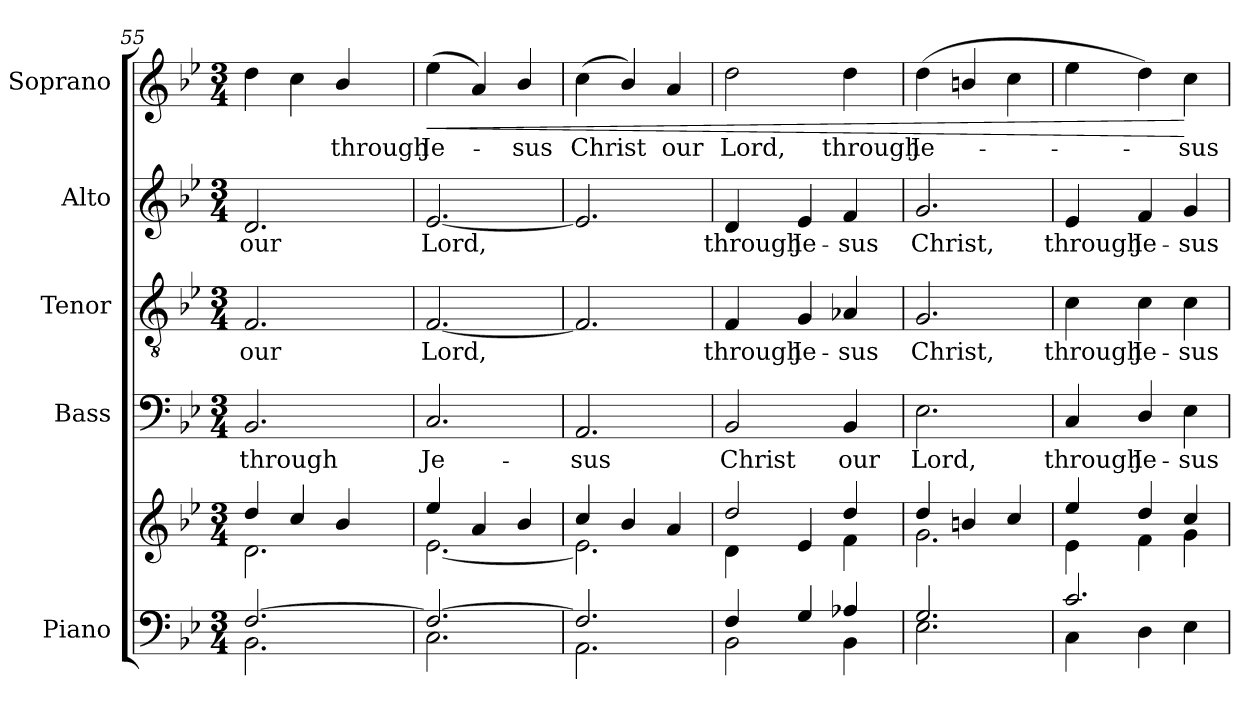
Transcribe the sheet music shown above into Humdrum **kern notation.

**kern	**kern	**kern	**text	**kern	**text	**kern	**text	**kern	**text	**dynam
*part5	*part5	*part4	*part4	*part3	*part3	*part2	*part2	*part1	*part1	*part1
*staff6	*staff5	*staff4	*staff4	*staff3	*staff3	*staff2	*staff2	*staff1	*staff1	*staff1
*I"Piano	*	*I"Bass	*	*I"Tenor	*	*I"Alto	*	*I"Soprano	*	*
*I'Pno.	*	*I'B.	*	*I'T.	*	*I'A.	*	*I'S.	*	*
*clefF4	*clefG2	*clefF4	*	*clefGv2	*	*clefG2	*	*clefG2	*	*
*	*	*	*	*ITrd7c12	*	*	*	*	*	*
*k[b-e-]	*k[b-e-]	*k[b-e-]	*	*k[b-e-]	*	*k[b-e-]	*	*k[b-e-]	*	*
*B-:	*B-:	*B-:	*	*B-:	*	*B-:	*	*B-:	*	*
*M3/4	*M3/4	*M3/4	*	*M3/4	*	*M3/4	*	*M3/4	*	*
=55	=55	=55	=55	=55	=55	=55	=55	=55	=55	=55
*^	*^	*	*	*	*	*	*	*	*	*
!	!	!	!	!	!LO:LY:b:color=#000000	!	!	!	!	!	!	!
!	!	!	!	!	!	!	!LO:LY:b:color=#000000	!	!	!	!	!
!	!	!	!	!	!	!	!	!	!LO:LY:b:color=#000000	!	!	!
[2.Fi/	2.BB-i\	4ddi/	2.di\	2.BB-i/	through	2.FFi/	our	2.di/	our	4ddi\	.	.
.	.	4cci/	.	.	.	.	.	.	.	4cci\	.	.
!	!	!	!	!	!	!	!	!	!	!	!LO:LY:b:color=#000000	!
.	.	4b-i/	.	.	.	.	.	.	.	4b-i/	through	.
!!LO:PB:g=z
=56	=56	=56	=56	=56	=56	=56	=56	=56	=56	=56	=56	=56
!	!	!	!	!	!LO:LY:b:color=#000000	!	!	!	!	!	!	!
!	!	!	!	!	!	!	!LO:LY:b:color=#000000	!	!	!	!	!
!	!	!	!	!	!	!	!	!	!LO:LY:b:color=#000000	!	!	!
!	!	!	!	!	!	!	!	!	!	!	!LO:LY:b:color=#000000	!LO:HP:b
2.Fi/_	2.Ci\	4ee-i/	[2.e-i\	2.Ci/	Je-	[2.FFi/	Lord,	[2.e-i/	Lord,	(4ee-i\	Je-	<
.	.	4ai/	.	.	.	.	.	.	.	4ai/)	.	.
!	!	!	!	!	!	!	!	!	!	!	!LO:LY:b:color=#000000	!
.	.	4b-i/	.	.	.	.	.	.	.	4b-i/	-sus	.
=57	=57	=57	=57	=57	=57	=57	=57	=57	=57	=57	=57	=57
!	!	!	!	!	!LO:LY:b:color=#000000	!	!	!	!	!	!	!
!	!	!	!	!	!	!	!	!	!	!	!LO:LY:b:color=#000000	!
2.Fi/]	2.AAi\	4cci/	2.e-i\]	2.AAi/	-sus	2.FFi/]	.	2.e-i/]	.	(4cci\	Christ	.
.	.	4b-i/	.	.	.	.	.	.	.	4b-i/)	.	.
!	!	!	!	!	!	!	!	!	!	!	!LO:LY:b:color=#000000	!
.	.	4ai/	.	.	.	.	.	.	.	4ai/	our	.
=58	=58	=58	=58	=58	=58	=58	=58	=58	=58	=58	=58	=58
!	!	!	!	!	!LO:LY:b:color=#000000	!	!	!	!	!	!	!
!	!	!	!	!	!	!	!LO:LY:b:color=#000000	!	!	!	!	!
!	!	!	!	!	!	!	!	!	!LO:LY:b:color=#000000	!	!	!
!	!	!	!	!	!	!	!	!	!	!	!LO:LY:b:color=#000000	!
4Fi/	2BB-i\	2ddi/	4di\	2BB-i/	Christ	4FFi/	through	4di/	through	2ddi\	Lord,	.
!	!	!	!	!	!	!	!LO:LY:b:color=#000000	!	!	!	!	!
!	!	!	!	!	!	!	!	!	!LO:LY:b:color=#000000	!	!	!
4Gi/	.	.	4e-i/	.	.	4GGi/	Je-	4e-i/	Je-	.	.	.
!	!	!	!	!	!LO:LY:b:color=#000000	!	!	!	!	!	!	!
!	!	!	!	!	!	!	!LO:LY:b:color=#000000	!	!	!	!	!
!	!	!	!	!	!	!	!	!	!LO:LY:b:color=#000000	!	!	!
!	!	!	!	!	!	!	!	!	!	!	!LO:LY:b:color=#000000	!
4A-Xi/	4BB-i\	4ddi/	4fi\	4BB-i/	our	4AA-Xi/	-sus	4fi/	-sus	4ddi\	through	.
=59	=59	=59	=59	=59	=59	=59	=59	=59	=59	=59	=59	=59
!	!	!	!	!	!LO:LY:b:color=#000000	!	!	!	!	!	!	!
!	!	!	!	!	!	!	!LO:LY:b:color=#000000	!	!	!	!	!
!	!	!	!	!	!	!	!	!	!LO:LY:b:color=#000000	!	!	!
!	!	!	!	!	!	!	!	!	!	!	!LO:LY:b:color=#000000	!
2.Gi/	2.E-i\	4ddi/	2.gi\	2.E-i\	Lord,	2.GGi/	Christ,	2.gi/	Christ,	(4ddi\	Je-	.
.	.	4bni/	.	.	.	.	.	.	.	4bni/	.	.
.	.	4cci/	.	.	.	.	.	.	.	4cci\	.	.
=60	=60	=60	=60	=60	=60	=60	=60	=60	=60	=60	=60	=60
!	!	!	!	!	!LO:LY:b:color=#000000	!	!	!	!	!	!	!
!	!	!	!	!	!	!	!LO:LY:b:color=#000000	!	!	!	!	!
!	!	!	!	!	!	!	!	!	!LO:LY:b:color=#000000	!	!	!
2.ci/	4Ci\	4ee-i/	4e-i\	4Ci/	through	4Ci\	through	4e-i/	through	4ee-i\	.	.
!	!	!	!	!	!LO:LY:b:color=#000000	!	!	!	!	!	!	!
!	!	!	!	!	!	!	!LO:LY:b:color=#000000	!	!	!	!	!
!	!	!	!	!	!	!	!	!	!LO:LY:b:color=#000000	!	!	!
.	4Di\	4ddi/	4fi\	4Di/	Je-	4Ci\	Je-	4fi/	Je-	4ddi\)	.	.
!	!	!	!	!	!LO:LY:b:color=#000000	!	!	!	!	!	!	!
!	!	!	!	!	!	!	!LO:LY:b:color=#000000	!	!	!	!	!
!	!	!	!	!	!	!	!	!	!LO:LY:b:color=#000000	!	!	!
!	!	!	!	!	!	!	!	!	!	!	!LO:LY:b:color=#000000	!
.	4E-i\	4cci/	4gi\	4E-i\	-sus	4Ci\	-sus	4gi/	-sus	4cci\	-sus	[
*v	*v	*	*	*	*	*	*	*	*	*	*	*
*	*v	*v	*	*	*	*	*	*	*	*	*
=	=	=	=	=	=	=	=	=	=	=
*-	*-	*-	*-	*-	*-	*-	*-	*-	*-	*-
